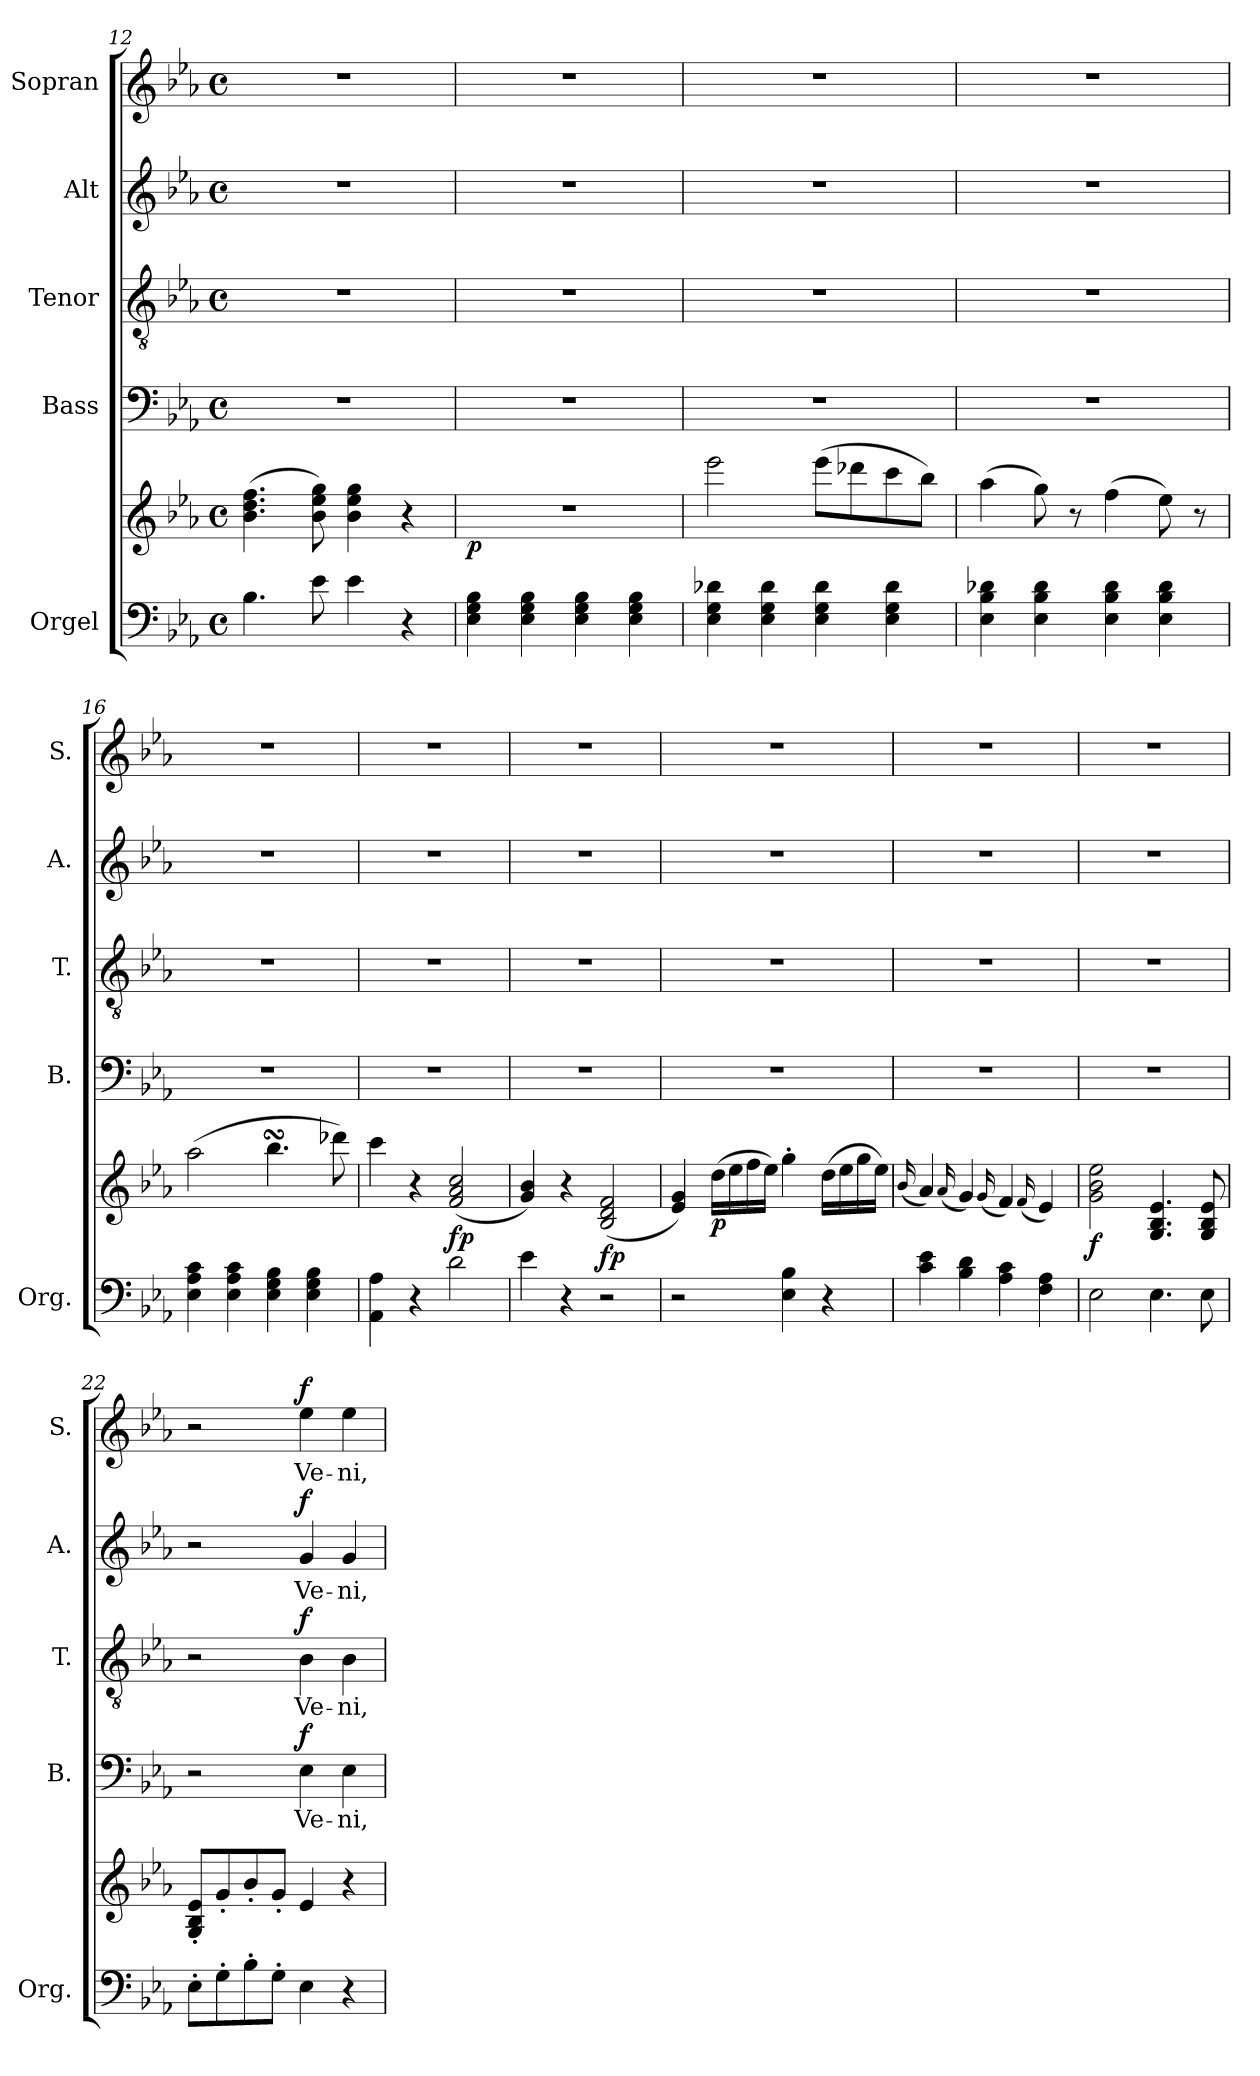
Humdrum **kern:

**kern	**kern	**dynam	**kern	**text	**dynam	**kern	**text	**dynam	**kern	**text	**dynam	**kern	**text	**dynam
*part5	*part5	*part5	*part4	*part4	*part4	*part3	*part3	*part3	*part2	*part2	*part2	*part1	*part1	*part1
*staff6	*staff5	*staff5/6	*staff4	*staff4	*staff4	*staff3	*staff3	*staff3	*staff2	*staff2	*staff2	*staff1	*staff1	*staff1
*I"Orgel	*	*	*I"Bass	*	*	*I"Tenor	*	*	*I"Alt	*	*	*I"Sopran	*	*
*I'Org.	*	*	*I'B.	*	*	*I'T.	*	*	*I'A.	*	*	*I'S.	*	*
*clefF4	*clefG2	*	*clefF4	*	*	*clefGv2	*	*	*clefG2	*	*	*clefG2	*	*
*k[b-e-a-]	*k[b-e-a-]	*	*k[b-e-a-]	*	*	*k[b-e-a-]	*	*	*k[b-e-a-]	*	*	*k[b-e-a-]	*	*
*E-:	*E-:	*	*E-:	*	*	*E-:	*	*	*E-:	*	*	*E-:	*	*
*M4/4	*M4/4	*	*M4/4	*	*	*M4/4	*	*	*M4/4	*	*	*M4/4	*	*
*met(c)	*met(c)	*	*met(c)	*	*	*met(c)	*	*	*met(c)	*	*	*met(c)	*	*
=12	=12	=12	=12	=12	=12	=12	=12	=12	=12	=12	=12	=12	=12	=12
4.B-\	(>4.b-\ 4.dd\ 4.ff\	.	1r	.	.	1r	.	.	1r	.	.	1r	.	.
8e-\	8b-\ 8ee-\ 8gg\)	.	.	.	.	.	.	.	.	.	.	.	.	.
4e-\	4b-\ 4ee-\ 4gg\	.	.	.	.	.	.	.	.	.	.	.	.	.
4r	4r	.	.	.	.	.	.	.	.	.	.	.	.	.
=13	=13	=13	=13	=13	=13	=13	=13	=13	=13	=13	=13	=13	=13	=13
!	!	!LO:DY:b	!	!	!	!	!	!	!	!	!	!	!	!
4E-\ 4G\ 4B-\	1r	p	1r	.	.	1r	.	.	1r	.	.	1r	.	.
4E-\ 4G\ 4B-\	.	.	.	.	.	.	.	.	.	.	.	.	.	.
4E-\ 4G\ 4B-\	.	.	.	.	.	.	.	.	.	.	.	.	.	.
4E-\ 4G\ 4B-\	.	.	.	.	.	.	.	.	.	.	.	.	.	.
=14	=14	=14	=14	=14	=14	=14	=14	=14	=14	=14	=14	=14	=14	=14
4E-\ 4G\ 4d-X\	2eee-\	.	1r	.	.	1r	.	.	1r	.	.	1r	.	.
4E-\ 4G\ 4d-\	.	.	.	.	.	.	.	.	.	.	.	.	.	.
4E-\ 4G\ 4d-\	(>8eee-\L	.	.	.	.	.	.	.	.	.	.	.	.	.
.	8ddd-X\	.	.	.	.	.	.	.	.	.	.	.	.	.
4E-\ 4G\ 4d-\	8ccc\	.	.	.	.	.	.	.	.	.	.	.	.	.
.	8bb-\J)	.	.	.	.	.	.	.	.	.	.	.	.	.
=15	=15	=15	=15	=15	=15	=15	=15	=15	=15	=15	=15	=15	=15	=15
4E-\ 4B-\ 4d-X\	(>4aa-\	.	1r	.	.	1r	.	.	1r	.	.	1r	.	.
4E-\ 4B-\ 4d-\	8gg\)	.	.	.	.	.	.	.	.	.	.	.	.	.
.	8r	.	.	.	.	.	.	.	.	.	.	.	.	.
4E-\ 4B-\ 4d-\	(>4ff\	.	.	.	.	.	.	.	.	.	.	.	.	.
4E-\ 4B-\ 4d-\	8ee-\)	.	.	.	.	.	.	.	.	.	.	.	.	.
.	8r	.	.	.	.	.	.	.	.	.	.	.	.	.
=16	=16	=16	=16	=16	=16	=16	=16	=16	=16	=16	=16	=16	=16	=16
4E-\ 4A-\ 4c\	(>2aa-\	.	1r	.	.	1r	.	.	1r	.	.	1r	.	.
4E-\ 4A-\ 4c\	.	.	.	.	.	.	.	.	.	.	.	.	.	.
4E-\ 4G\ 4B-\	4.bb-sSSS\	.	.	.	.	.	.	.	.	.	.	.	.	.
4E-\ 4G\ 4B-\	.	.	.	.	.	.	.	.	.	.	.	.	.	.
.	8ddd-X\)	.	.	.	.	.	.	.	.	.	.	.	.	.
!!LO:PB:g=z
=17	=17	=17	=17	=17	=17	=17	=17	=17	=17	=17	=17	=17	=17	=17
4AA-\ 4A-\	4ccc\	.	1r	.	.	1r	.	.	1r	.	.	1r	.	.
4r	4r	.	.	.	.	.	.	.	.	.	.	.	.	.
!	!	!LO:DY:b	!	!	!	!	!	!	!	!	!	!	!	!
2d\	(<2f/ 2a-/ 2cc/	fp	.	.	.	.	.	.	.	.	.	.	.	.
=18	=18	=18	=18	=18	=18	=18	=18	=18	=18	=18	=18	=18	=18	=18
4e-\	4g/ 4b-/)	.	1r	.	.	1r	.	.	1r	.	.	1r	.	.
4r	4r	.	.	.	.	.	.	.	.	.	.	.	.	.
!	!	!LO:DY:b	!	!	!	!	!	!	!	!	!	!	!	!
2r	(<2B-/ 2d/ 2f/	fp	.	.	.	.	.	.	.	.	.	.	.	.
=19	=19	=19	=19	=19	=19	=19	=19	=19	=19	=19	=19	=19	=19	=19
2r	4e-/ 4g/)	.	1r	.	.	1r	.	.	1r	.	.	1r	.	.
!	!	!LO:DY:b	!	!	!	!	!	!	!	!	!	!	!	!
.	(>16dd\LL	p	.	.	.	.	.	.	.	.	.	.	.	.
.	16ee-\	.	.	.	.	.	.	.	.	.	.	.	.	.
.	16ff\	.	.	.	.	.	.	.	.	.	.	.	.	.
.	16ee-\JJ)	.	.	.	.	.	.	.	.	.	.	.	.	.
4E-\ 4B-\	4gg'>\	.	.	.	.	.	.	.	.	.	.	.	.	.
4r	(>16dd\LL	.	.	.	.	.	.	.	.	.	.	.	.	.
.	16ee-\	.	.	.	.	.	.	.	.	.	.	.	.	.
.	16gg\	.	.	.	.	.	.	.	.	.	.	.	.	.
.	16ee-\JJ)	.	.	.	.	.	.	.	.	.	.	.	.	.
=20	=20	=20	=20	=20	=20	=20	=20	=20	=20	=20	=20	=20	=20	=20
.	(<16qqb-/	.	.	.	.	.	.	.	.	.	.	.	.	.
4c\ 4e-\	4a-/)	.	1r	.	.	1r	.	.	1r	.	.	1r	.	.
.	(<16qqa-/	.	.	.	.	.	.	.	.	.	.	.	.	.
4B-\ 4d\	4g/)	.	.	.	.	.	.	.	.	.	.	.	.	.
.	(<16qqg/	.	.	.	.	.	.	.	.	.	.	.	.	.
4A-\ 4c\	4f/)	.	.	.	.	.	.	.	.	.	.	.	.	.
.	(<16qqf/	.	.	.	.	.	.	.	.	.	.	.	.	.
4F\ 4A-\	4e-/)	.	.	.	.	.	.	.	.	.	.	.	.	.
=21	=21	=21	=21	=21	=21	=21	=21	=21	=21	=21	=21	=21	=21	=21
!	!	!LO:DY:b	!	!	!	!	!	!	!	!	!	!	!	!
2E-\	2g\ 2b-\ 2ee-\	f	1r	.	.	1r	.	.	1r	.	.	1r	.	.
4.E-\	4.G/ 4.B-/ 4.e-/	.	.	.	.	.	.	.	.	.	.	.	.	.
8E-\	8G/ 8B-/ 8e-/	.	.	.	.	.	.	.	.	.	.	.	.	.
=22	=22	=22	=22	=22	=22	=22	=22	=22	=22	=22	=22	=22	=22	=22
8E-'>\L	8G/'< 8B-/'< 8e-/'<L	.	2r	.	.	2r	.	.	2r	.	.	2r	.	.
8G'>\	8g'</	.	.	.	.	.	.	.	.	.	.	.	.	.
8B-'>\	8b-'</	.	.	.	.	.	.	.	.	.	.	.	.	.
8G'>\J	8g'</J	.	.	.	.	.	.	.	.	.	.	.	.	.
!	!	!	!	!LO:LY:b	!LO:DY:a	!	!LO:LY:b	!LO:DY:a	!	!LO:LY:b	!LO:DY:a	!	!LO:LY:b	!LO:DY:a
4E-\	4e-/	.	4E-\	Ve-	f	4B-\	Ve-	f	4g/	Ve-	f	4ee-\	Ve-	f
!	!	!	!	!LO:LY:b	!	!	!LO:LY:b	!	!	!LO:LY:b	!	!	!LO:LY:b	!
4r	4r	.	4E-\	-ni,	.	4B-\	-ni,	.	4g/	-ni,	.	4ee-\	-ni,	.
=	=	=	=	=	=	=	=	=	=	=	=	=	=	=
*-	*-	*-	*-	*-	*-	*-	*-	*-	*-	*-	*-	*-	*-	*-
